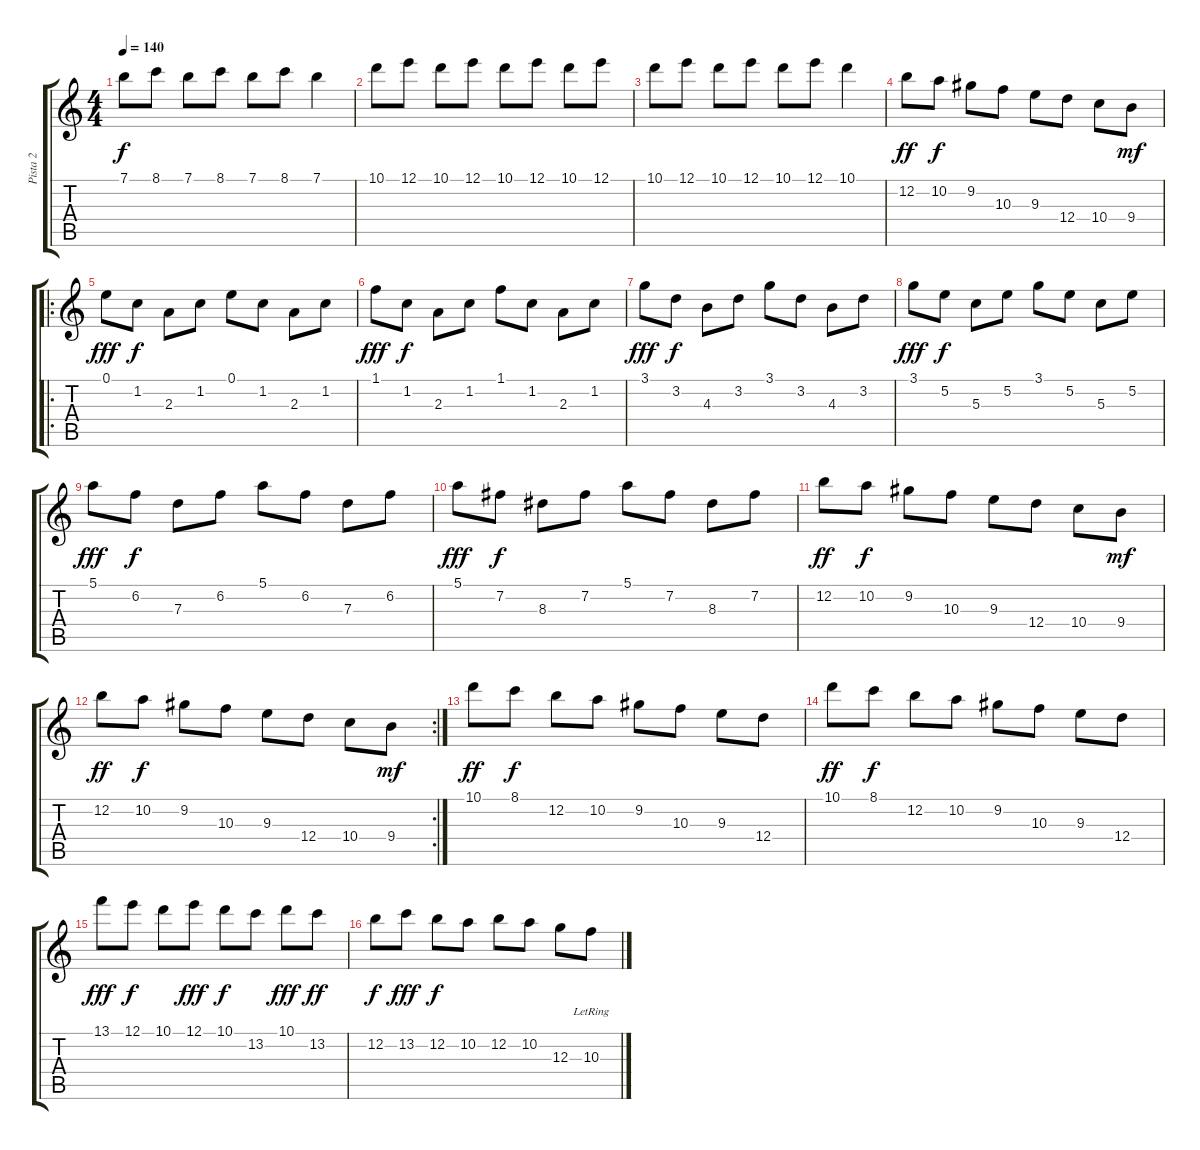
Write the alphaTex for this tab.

\track ("Pista 2" "Pista 2") {instrument acousticguitarsteel}
\staff {score tabs}
\tuning (E4 B3 G3 D3 A2 E2) {hide}
\ts (4 4)
\tempo 140
\clef g2
\ks c
7.1.8{dy f} 8.1.8 7.1.8 8.1.8 7.1.8 8.1.8 7.1.4 |
10.1.8 12.1.8 10.1.8 12.1.8 10.1.8 12.1.8 10.1.8 12.1.8 |
10.1.8 12.1.8 10.1.8 12.1.8 10.1.8 12.1.8 10.1.4 |
12.2.8{dy ff} 10.2.8{dy f} 9.2.8 10.3.8 9.3.8 12.4.8 10.4.8 9.4.8{dy mf} |
\ro
0.1.8{dy fff} 1.2.8{dy f} 2.3.8 1.2.8 0.1.8 1.2.8 2.3.8 1.2.8 |
1.1.8{dy fff} 1.2.8{dy f} 2.3.8 1.2.8 1.1.8 1.2.8 2.3.8 1.2.8 |
3.1.8{dy fff} 3.2.8{dy f} 4.3.8 3.2.8 3.1.8 3.2.8 4.3.8 3.2.8 |
3.1.8{dy fff} 5.2.8{dy f} 5.3.8 5.2.8 3.1.8 5.2.8 5.3.8 5.2.8 |
5.1.8{dy fff} 6.2.8{dy f} 7.3.8 6.2.8 5.1.8 6.2.8 7.3.8 6.2.8 |
5.1.8{dy fff} 7.2.8{dy f} 8.3.8 7.2.8 5.1.8 7.2.8 8.3.8 7.2.8 |
12.2.8{dy ff} 10.2.8{dy f} 9.2.8 10.3.8 9.3.8 12.4.8 10.4.8 9.4.8{dy mf} |
\rc 2
12.2.8{dy ff} 10.2.8{dy f} 9.2.8 10.3.8 9.3.8 12.4.8 10.4.8 9.4.8{dy mf} |
10.1.8{dy ff} 8.1.8{dy f} 12.2.8 10.2.8 9.2.8 10.3.8 9.3.8 12.4.8 |
10.1.8{dy ff} 8.1.8{dy f} 12.2.8 10.2.8 9.2.8 10.3.8 9.3.8 12.4.8 |
13.1.8{dy fff} 12.1.8{dy f} 10.1.8 12.1.8{dy fff} 10.1.8{dy f} 13.2.8 10.1.8{dy fff} 13.2.8{dy ff} |
12.2.8{dy f} 13.2.8{dy fff} 12.2.8{dy f} 10.2.8 12.2.8 10.2.8 12.3.8 10.3{lr}.8
